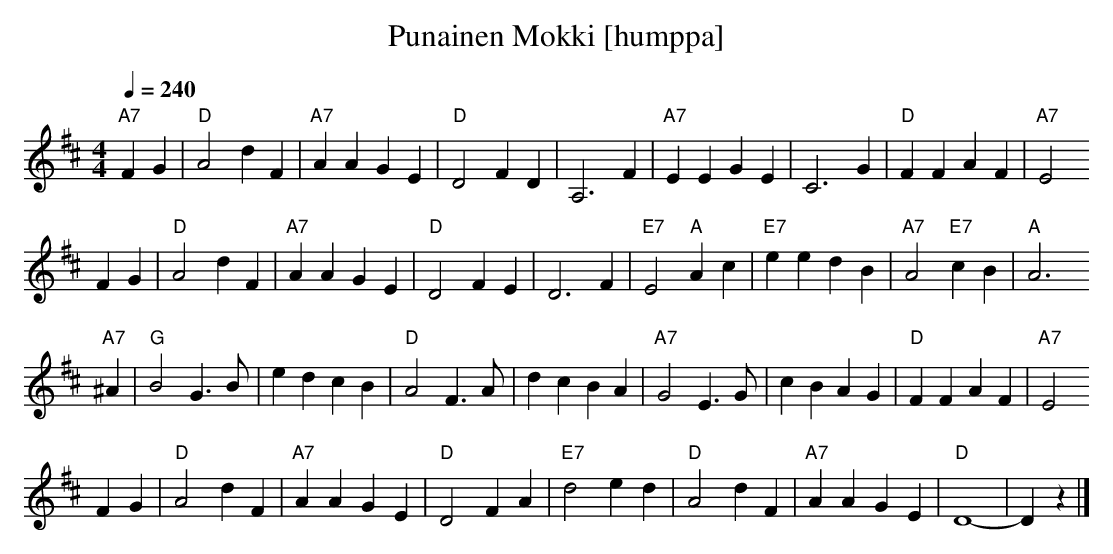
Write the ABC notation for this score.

X:1
T:Punainen Mokki [humppa]
M:4/4
L:1/4
Q:1/4=240
K:D
"A7"F G|"D"A2 d F|"A7"A A G E|"D"D2 F D|    A,3   F|"A7"E E   G E|    C3    G|"D" F F    A F|"A7"E2
    F G|"D"A2 d F|"A7"A A G E|"D"D2 F E|    D3    F|"E7"E2 "A"A c|"E7"e e d B|"A7"A2 "E7"c B|"A" A3
 "A7"^A|"G"B2 G>B|    e d c B|"D"A2 F>A|    d c B A|"A7"G2    E>G|    c B A G|"D" F F    A F|"A7"E2
    F G|"D"A2 d F|"A7"A A G E|"D"D2 F A|"E7"d2  e d|"D" A2    d F|"A7"A A G E|"D" D4-       |    D z|]
